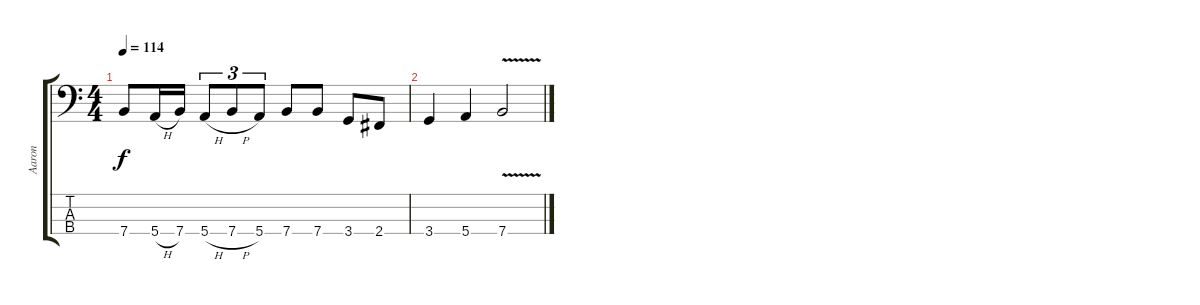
\track ("Aaron" "Aaron") {instrument electricbassfinger}
\staff {score tabs}
\tuning (G2 D2 A1 E1) {hide}
\ts (4 4)
\tempo 114
\clef f4
\ks c
7.4.8{dy f} 5.4{h}.16 7.4.16 5.4{h}.8{tu (3 2)} 7.4{h}.8{tu (3 2)} 5.4.8{tu (3 2)} 7.4.8 7.4.8 3.4.8 2.4.8 |
3.4.4 5.4.4 7.4{v}.2
